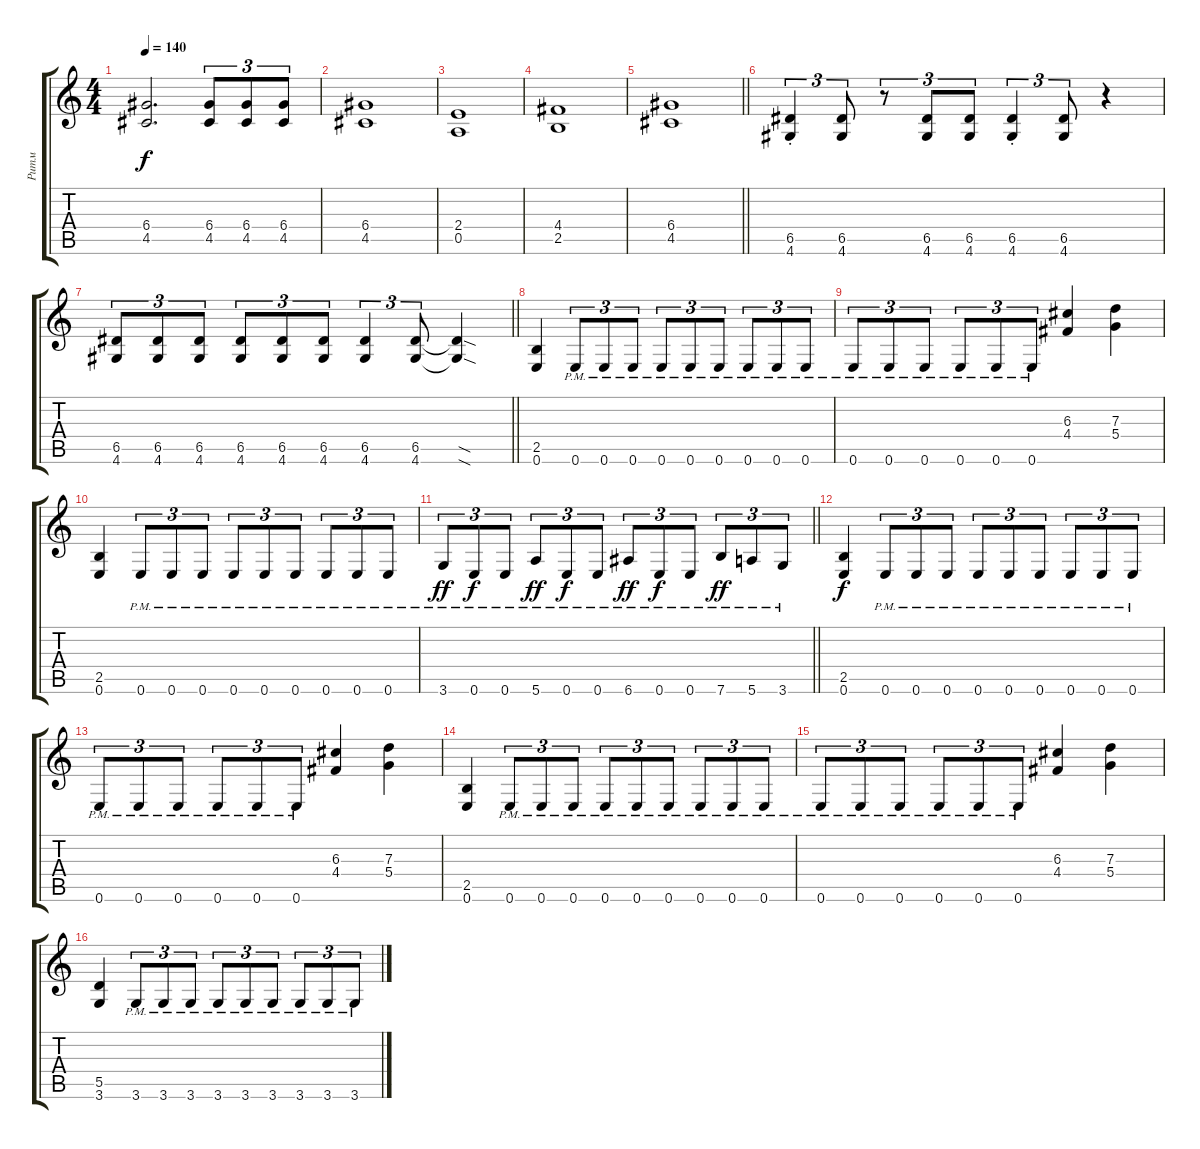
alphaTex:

\track ("Ритм" "Ритм") {instrument distortionguitar}
\staff {score tabs}
\tuning (E4 B3 G3 D3 A2 E2) {hide}
\ts (4 4)
\tempo 140
\clef g2
\ks c
(6.4 4.5).2{d dy f} (6.4 4.5).8{tu (3 2)} (6.4 4.5).8{tu (3 2)} (6.4 4.5).8{tu (3 2)} |
(6.4 4.5).1 |
(2.4 0.5).1 |
(4.4 2.5).1 |
\barLineRight lightlight
(6.4 4.5).1 |
(6.5{st} 4.6{st}).4{tu (3 2)} (6.5 4.6).8{tu (3 2)} r.8{tu (3 2)} (6.5 4.6).8{tu (3 2)} (6.5 4.6).8{tu (3 2)} (6.5{st} 4.6{st}).4{tu (3 2)} (6.5 4.6).8{tu (3 2)} r.4 |
\barLineRight lightlight
(6.5 4.6).8{tu (3 2)} (6.5 4.6).8{tu (3 2)} (6.5 4.6).8{tu (3 2)} (6.5 4.6).8{tu (3 2)} (6.5 4.6).8{tu (3 2)} (6.5 4.6).8{tu (3 2)} (6.5 4.6).4{tu (3 2)} (6.5 4.6).8{tu (3 2)} (6.5{sod t} 4.6{sod t}).4 |
(2.5 0.6).4{instrument distortionguitar} 0.6{pm}.8{tu (3 2)} 0.6{pm}.8{tu (3 2)} 0.6{pm}.8{tu (3 2)} 0.6{pm}.8{tu (3 2)} 0.6{pm}.8{tu (3 2)} 0.6{pm}.8{tu (3 2)} 0.6{pm}.8{tu (3 2)} 0.6{pm}.8{tu (3 2)} 0.6{pm}.8{tu (3 2)} |
0.6{pm}.8{tu (3 2)} 0.6{pm}.8{tu (3 2)} 0.6{pm}.8{tu (3 2)} 0.6{pm}.8{tu (3 2)} 0.6{pm}.8{tu (3 2)} 0.6{pm}.8{tu (3 2)} (6.3 4.4).4 (7.3 5.4).4 |
(2.5 0.6).4 0.6{pm}.8{tu (3 2)} 0.6{pm}.8{tu (3 2)} 0.6{pm}.8{tu (3 2)} 0.6{pm}.8{tu (3 2)} 0.6{pm}.8{tu (3 2)} 0.6{pm}.8{tu (3 2)} 0.6{pm}.8{tu (3 2)} 0.6{pm}.8{tu (3 2)} 0.6{pm}.8{tu (3 2)} |
\barLineRight lightlight
3.6{pm}.8{tu (3 2) dy ff} 0.6{pm}.8{tu (3 2) dy f} 0.6{pm}.8{tu (3 2)} 5.6{pm}.8{tu (3 2) dy ff} 0.6{pm}.8{tu (3 2) dy f} 0.6{pm}.8{tu (3 2)} 6.6{pm}.8{tu (3 2) dy ff} 0.6{pm}.8{tu (3 2) dy f} 0.6{pm}.8{tu (3 2)} 7.6{pm}.8{tu (3 2) dy ff} 5.6{pm}.8{tu (3 2)} 3.6{pm}.8{tu (3 2)} |
(2.5 0.6).4{dy f} 0.6{pm}.8{tu (3 2)} 0.6{pm}.8{tu (3 2)} 0.6{pm}.8{tu (3 2)} 0.6{pm}.8{tu (3 2)} 0.6{pm}.8{tu (3 2)} 0.6{pm}.8{tu (3 2)} 0.6{pm}.8{tu (3 2)} 0.6{pm}.8{tu (3 2)} 0.6{pm}.8{tu (3 2)} |
0.6{pm}.8{tu (3 2)} 0.6{pm}.8{tu (3 2)} 0.6{pm}.8{tu (3 2)} 0.6{pm}.8{tu (3 2)} 0.6{pm}.8{tu (3 2)} 0.6{pm}.8{tu (3 2)} (6.3 4.4).4 (7.3 5.4).4 |
(2.5 0.6).4 0.6{pm}.8{tu (3 2)} 0.6{pm}.8{tu (3 2)} 0.6{pm}.8{tu (3 2)} 0.6{pm}.8{tu (3 2)} 0.6{pm}.8{tu (3 2)} 0.6{pm}.8{tu (3 2)} 0.6{pm}.8{tu (3 2)} 0.6{pm}.8{tu (3 2)} 0.6{pm}.8{tu (3 2)} |
0.6{pm}.8{tu (3 2)} 0.6{pm}.8{tu (3 2)} 0.6{pm}.8{tu (3 2)} 0.6{pm}.8{tu (3 2)} 0.6{pm}.8{tu (3 2)} 0.6{pm}.8{tu (3 2)} (6.3 4.4).4 (7.3 5.4).4 |
(5.5 3.6).4 3.6{pm}.8{tu (3 2)} 3.6{pm}.8{tu (3 2)} 3.6{pm}.8{tu (3 2)} 3.6{pm}.8{tu (3 2)} 3.6{pm}.8{tu (3 2)} 3.6{pm}.8{tu (3 2)} 3.6{pm}.8{tu (3 2)} 3.6{pm}.8{tu (3 2)} 3.6{pm}.8{tu (3 2)}
